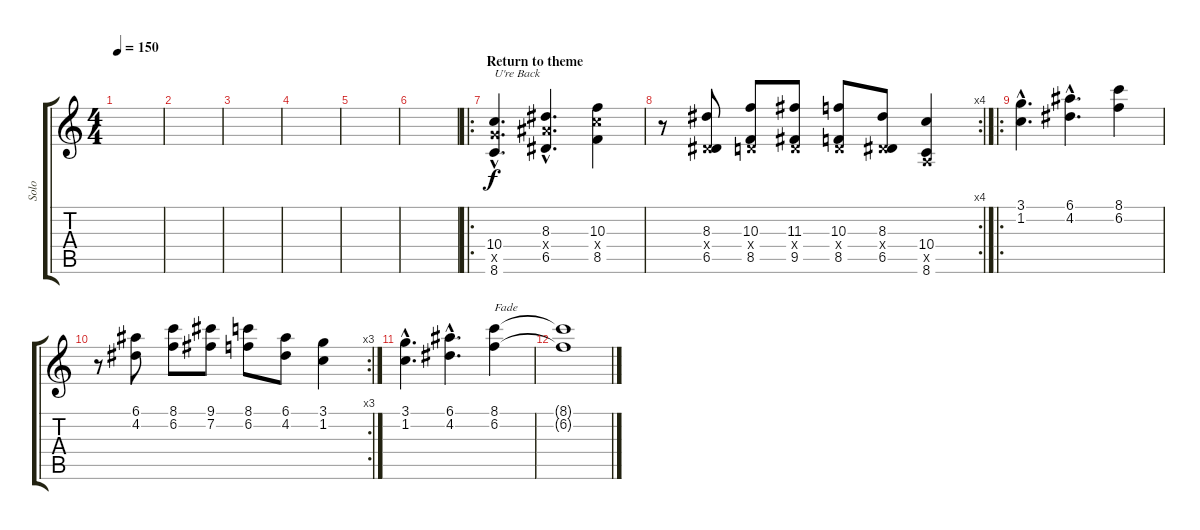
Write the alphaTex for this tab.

\track ("Solo" "Solo") {instrument overdrivenguitar}
\staff {score tabs}
\tuning (E4 B3 G3 D3 A2 E2) {hide}
\ts (4 4)
\tempo 150
\clef g2
\ks c
|
|
|
|
|
|
\ro
\section ("" "Return to theme")
(10.4{hac} 10.5{hac x} 8.6{hac}).4{d txt "U're Back" volume 11} (8.3{hac} 8.4{hac x} 6.5{hac}).4{d} (10.3 10.4{x} 8.5).4 |
\rc 4
r.8 (8.3 0.4{x} 6.5).8 (10.3 0.4{x} 8.5).8 (11.3 0.4{x} 9.5).8 (10.3 0.4{x} 8.5).8 (8.3 0.4{x} 6.5).8 (10.4 0.5{x} 8.6).4 |
\ro
(3.1{hac} 1.2{hac}).4{d} (6.1{hac} 4.2{hac}).4{d} (8.1 6.2).4 |
\rc 3
r.8 (6.1 4.2).8 (8.1 6.2).8 (9.1 7.2).8 (8.1 6.2).8 (6.1 4.2).8 (3.1 1.2).4 |
(3.1{hac} 1.2{hac}).4{d} (6.1{hac} 4.2{hac}).4{d} (8.1 6.2).4{txt "Fade" volume 0} |
(8.1{t} 6.2{t}).1
